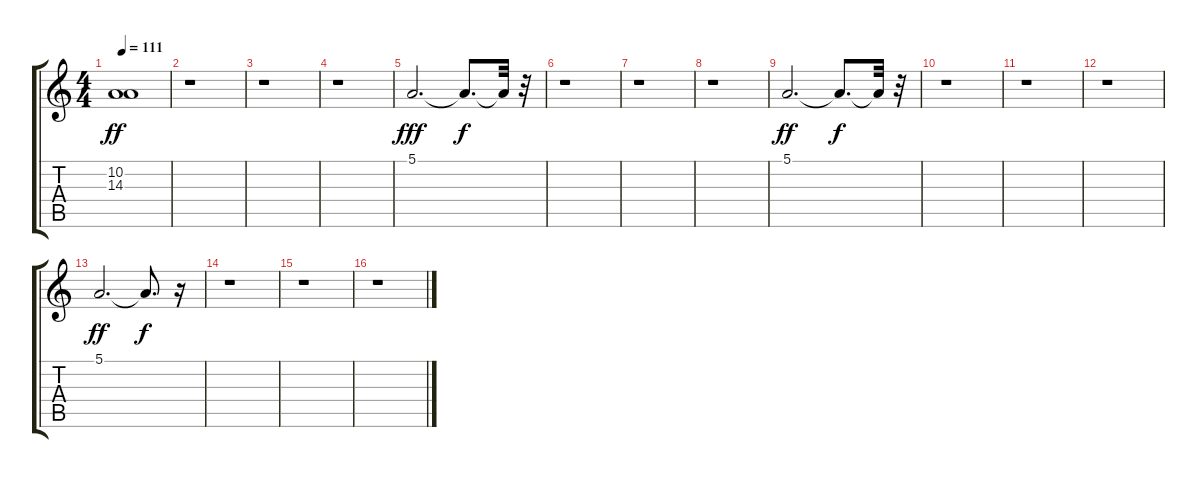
\track "" {instrument synthstrings1}
\staff {score tabs}
\tuning (E4 B3 G3 D3 A2 E2) {hide}
\ts (4 4)
\tempo 111
\clef g2
\ks c
(10.2 14.3).1{dy ff} |
r.1 |
r.1 |
r.1 |
5.1.2{d dy fff} 5.1{t}.8{d dy f} 5.1{t}.32 r.32 |
r.1 |
r.1 |
r.1 |
5.1.2{d dy ff} 5.1{t}.8{d dy f} 5.1{t}.32 r.32 |
r.1 |
r.1 |
r.1 |
5.1.2{d dy ff} 5.1{t}.8{d dy f} r.16 |
r.1 |
r.1 |
r.1
